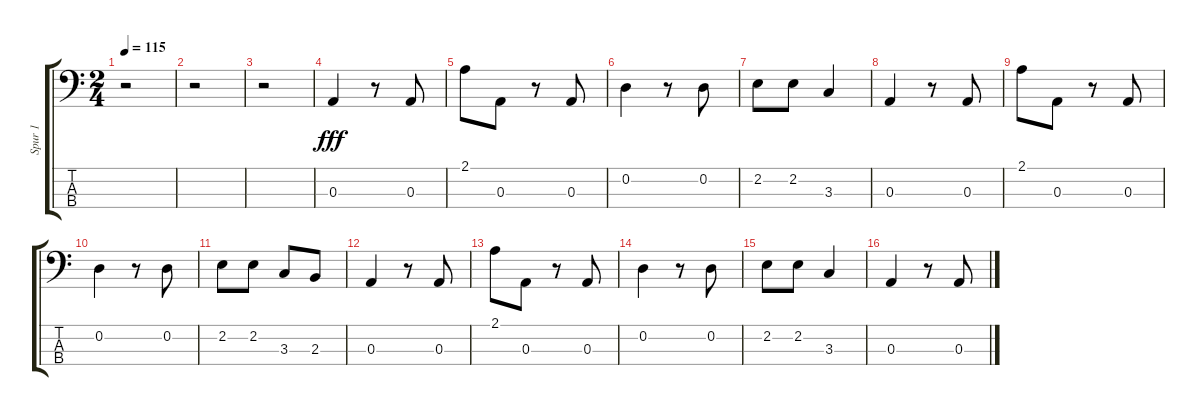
\track ("Spur 1" "Spur 1") {instrument electricbasspick}
\staff {score tabs}
\tuning (G2 D2 A1 E1) {hide}
\ts (2 4)
\tempo 115
\clef f4
\ks c
r.2{dy fff instrument electricbasspick} |
r.2 |
r.2 |
0.3.4 r.8 0.3.8 |
2.1.8 0.3.8 r.8 0.3.8 |
0.2.4 r.8 0.2.8 |
2.2.8 2.2.8 3.3.4 |
0.3.4 r.8 0.3.8 |
2.1.8 0.3.8 r.8 0.3.8 |
0.2.4 r.8 0.2.8 |
2.2.8 2.2.8 3.3.8 2.3.8 |
0.3.4 r.8 0.3.8 |
2.1.8 0.3.8 r.8 0.3.8 |
0.2.4 r.8 0.2.8 |
2.2.8 2.2.8 3.3.4 |
0.3.4 r.8 0.3.8
